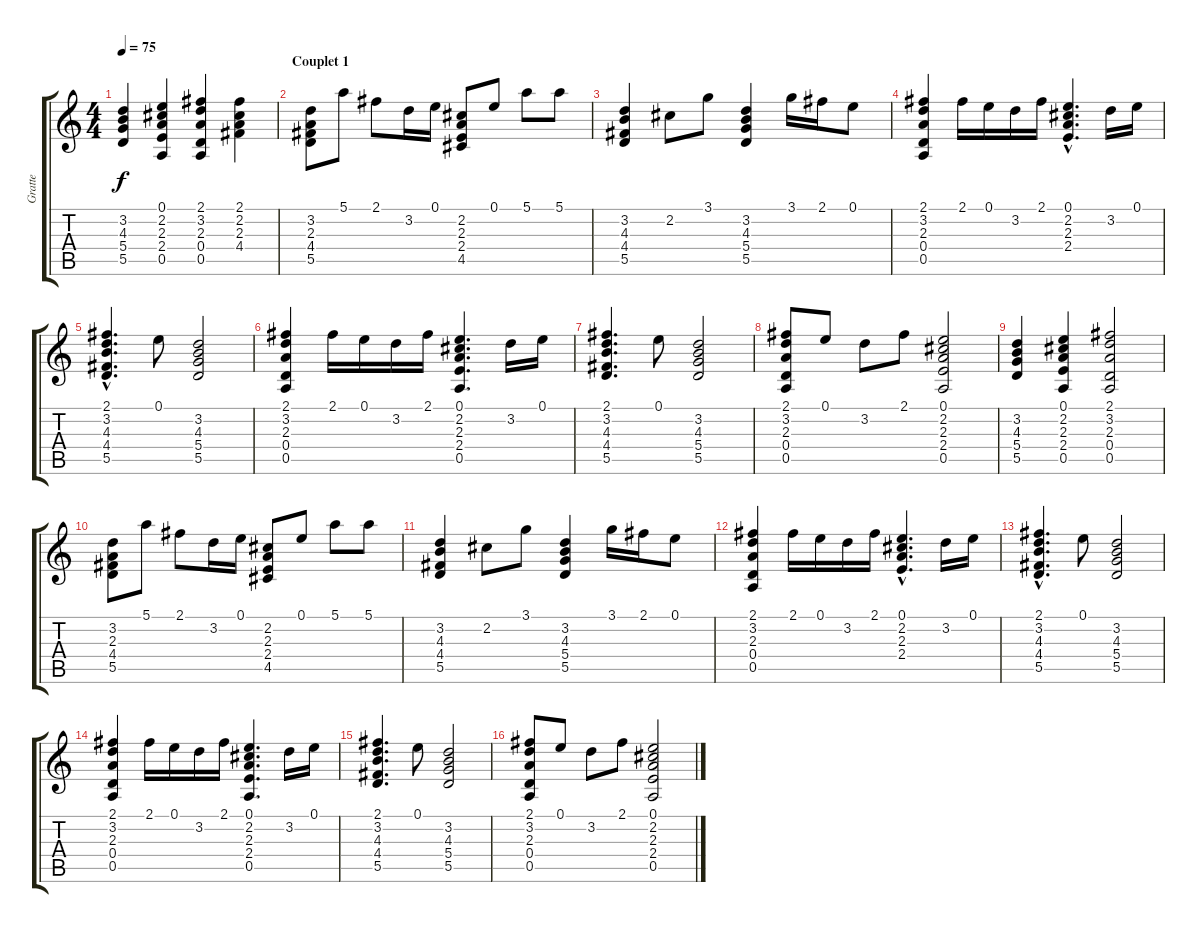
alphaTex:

\track ("Gratte" "Gratte") {instrument electricguitarjazz}
\staff {score tabs}
\tuning (E4 B3 G3 D3 A2 E2) {hide}
\ts (4 4)
\tempo 75
\clef g2
\ks c
(3.2 4.3 5.4 5.5).4{dy f} (0.1 2.2 2.3 2.4 0.5).4 (2.1 3.2 2.3 0.4 0.5).4 (2.1 2.2 2.3 4.4).4 |
\section ("" "Couplet 1")
(3.2 2.3 4.4 5.5).8 5.1.8 2.1.8 3.2.16 0.1.16 (2.2 2.3 2.4 4.5).8 0.1.8 5.1.8 5.1.8 |
(3.2 4.3 4.4 5.5).4 2.2.8 3.1.8 (3.2 4.3 5.4 5.5).4 3.1.16 2.1.16 0.1.8 |
(2.1 3.2 2.3 0.4 0.5).4 2.1.16 0.1.16 3.2.16 2.1.16 (0.1 2.2 2.3 2.4{hac}).4{d} 3.2.16 0.1.16 |
(2.1 3.2 4.3 4.4{hac} 5.5{hac}).4{d} 0.1.8 (3.2 4.3 5.4 5.5).2 |
(2.1 3.2 2.3 0.4 0.5).4 2.1.16 0.1.16 3.2.16 2.1.16 (0.1 2.2 2.3 2.4 0.5).4{d} 3.2.16 0.1.16 |
(2.1 3.2 4.3 4.4 5.5).4{d} 0.1.8 (3.2 4.3 5.4 5.5).2 |
(2.1 3.2 2.3 0.4 0.5).8 0.1.8 3.2.8 2.1.8 (0.1 2.2 2.3 2.4 0.5).2 |
(3.2 4.3 5.4 5.5).4 (0.1 2.2 2.3 2.4 0.5).4 (2.1 3.2 2.3 0.4 0.5).2 |
(3.2 2.3 4.4 5.5).8 5.1.8 2.1.8 3.2.16 0.1.16 (2.2 2.3 2.4 4.5).8 0.1.8 5.1.8 5.1.8 |
(3.2 4.3 4.4 5.5).4 2.2.8 3.1.8 (3.2 4.3 5.4 5.5).4 3.1.16 2.1.16 0.1.8 |
(2.1 3.2 2.3 0.4 0.5).4 2.1.16 0.1.16 3.2.16 2.1.16 (0.1 2.2 2.3 2.4{hac}).4{d} 3.2.16 0.1.16 |
(2.1 3.2 4.3 4.4{hac} 5.5{hac}).4{d} 0.1.8 (3.2 4.3 5.4 5.5).2 |
(2.1 3.2 2.3 0.4 0.5).4 2.1.16 0.1.16 3.2.16 2.1.16 (0.1 2.2 2.3 2.4 0.5).4{d} 3.2.16 0.1.16 |
(2.1 3.2 4.3 4.4 5.5).4{d} 0.1.8 (3.2 4.3 5.4 5.5).2 |
(2.1 3.2 2.3 0.4 0.5).8 0.1.8 3.2.8 2.1.8 (0.1 2.2 2.3 2.4 0.5).2
